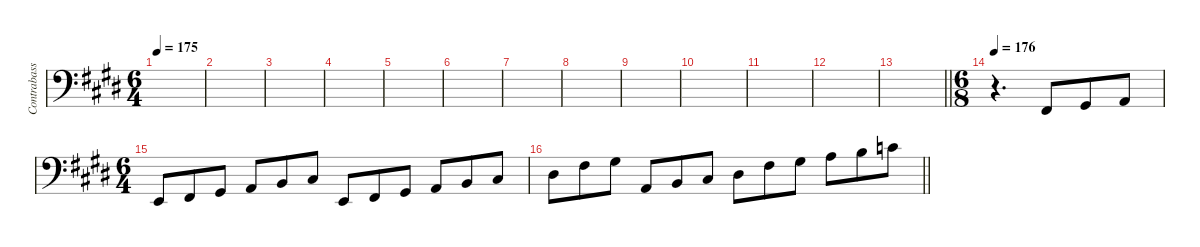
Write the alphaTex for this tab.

\defaultSystemsLayout 4
\hideDynamics
\bracketExtendMode nobrackets
\firstSystemTrackNameMode fullname
\otherSystemsTrackNameMode fullname
\otherSystemsTrackNameOrientation horizontal
\track ("Contrabass" "cbs.") {solo instrument contrabass}
\staff {score}
\tuning (G2 D2 A1 E1)
\ts (6 4)
\tempo 175
\clef f4
\ks e
|
|
|
|
|
|
|
|
|
|
|
|
\barLineRight lightlight
|
\ts (6 8)
\beaming (8 3 3 3 3)
\tempo 176
r.4{d beam Down} 2.4{acc #}.8{beam Up} 4.4{acc #}.8{beam Up} 0.3{acc forcenatural}.8{beam Up} |
\ts (6 4)
\beaming (8 3 3 3 3)
0.4{acc forcenatural}.8{beam Up} 2.4{acc #}.8{beam Up} 4.4{acc #}.8{beam Up beam split} 0.3{acc forcenatural}.8{beam Up} 2.3{acc forcenatural}.8{beam Up} 4.3{acc #}.8{beam Up} 0.4{acc forcenatural}.8{beam Up} 2.4{acc #}.8{beam Up} 4.4{acc #}.8{beam Up beam split} 0.3{acc forcenatural}.8{beam Up} 2.3{acc forcenatural}.8{beam Up} 4.3{acc #}.8{beam Up} |
\barLineRight lightlight
1.2{acc #}.8{beam Down} 4.2{acc #}.8{beam Down} 1.1{acc #}.8{beam Down beam split} 5.4{acc forcenatural}.8{beam Up} 7.4{acc forcenatural}.8{beam Up} 9.4{acc #}.8{beam Up} 11.4{acc #}.8{beam Down} 14.4{acc #}.8{beam Down} 16.4{acc #}.8{beam Down beam split} 17.4{acc forcenatural}.8{beam Down} 19.4{acc forcenatural}.8{beam Down} 20.4{acc forcenatural}.8{beam Down}
